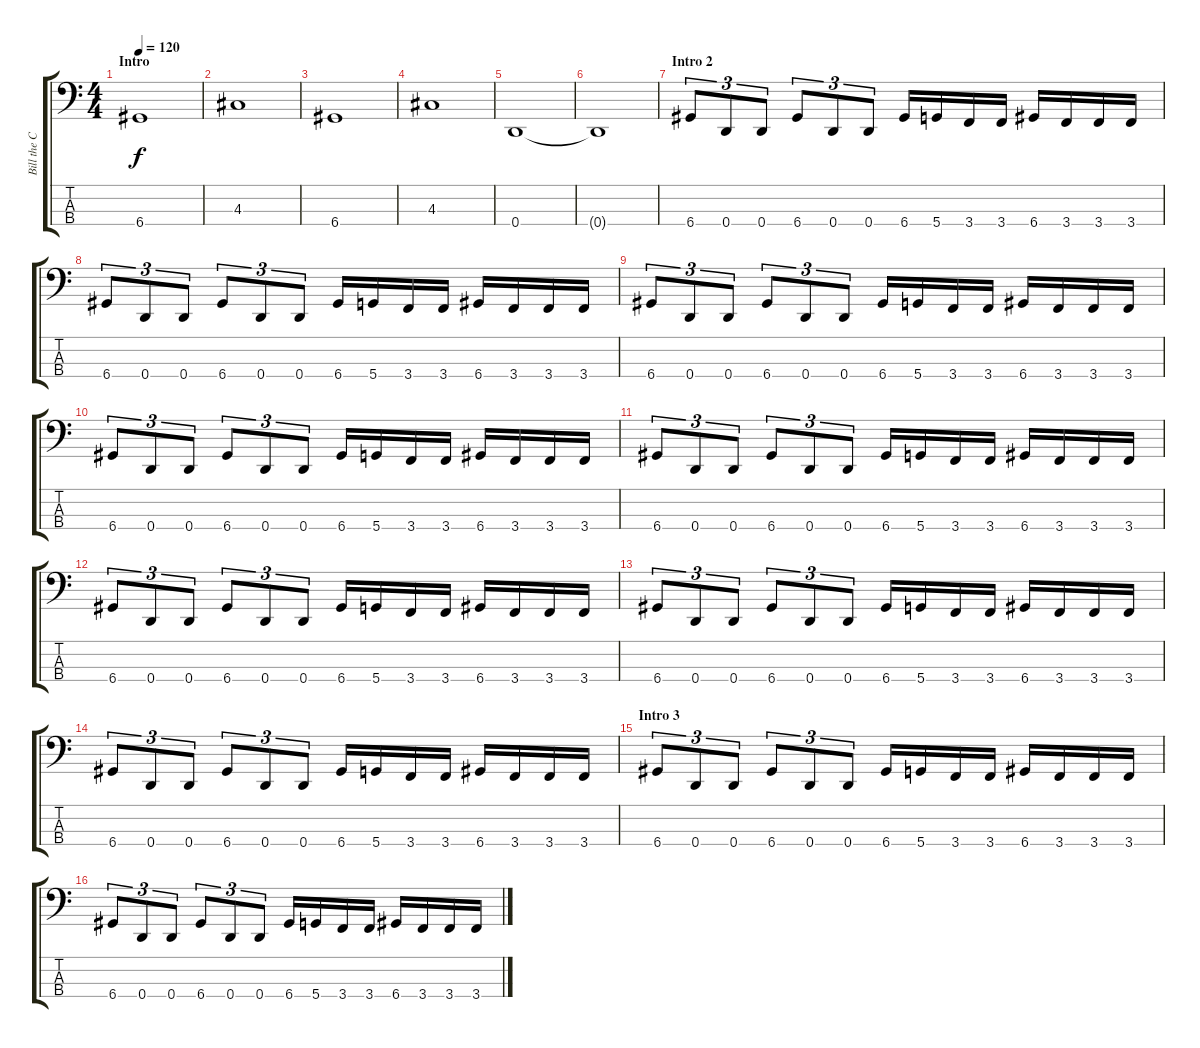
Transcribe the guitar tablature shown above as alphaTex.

\track ("Bill the CM" "Bill the C") {instrument electricbassfinger}
\staff {score tabs}
\tuning (G2 D2 A1 D1) {hide}
\ts (4 4)
\section ("" "Intro")
\tempo 120
\clef f4
\ks c
6.4.1{dy f instrument electricbassfinger} |
4.3.1 |
6.4.1 |
4.3.1 |
0.4.1 |
0.4{t}.1 |
\section ("" "Intro 2")
6.4.8{tu (3 2)} 0.4.8{tu (3 2)} 0.4.8{tu (3 2)} 6.4.8{tu (3 2)} 0.4.8{tu (3 2)} 0.4.8{tu (3 2)} 6.4.16 5.4.16 3.4.16 3.4.16 6.4.16 3.4.16 3.4.16 3.4.16 |
6.4.8{tu (3 2)} 0.4.8{tu (3 2)} 0.4.8{tu (3 2)} 6.4.8{tu (3 2)} 0.4.8{tu (3 2)} 0.4.8{tu (3 2)} 6.4.16 5.4.16 3.4.16 3.4.16 6.4.16 3.4.16 3.4.16 3.4.16 |
6.4.8{tu (3 2)} 0.4.8{tu (3 2)} 0.4.8{tu (3 2)} 6.4.8{tu (3 2)} 0.4.8{tu (3 2)} 0.4.8{tu (3 2)} 6.4.16 5.4.16 3.4.16 3.4.16 6.4.16 3.4.16 3.4.16 3.4.16 |
6.4.8{tu (3 2)} 0.4.8{tu (3 2)} 0.4.8{tu (3 2)} 6.4.8{tu (3 2)} 0.4.8{tu (3 2)} 0.4.8{tu (3 2)} 6.4.16 5.4.16 3.4.16 3.4.16 6.4.16 3.4.16 3.4.16 3.4.16 |
6.4.8{tu (3 2)} 0.4.8{tu (3 2)} 0.4.8{tu (3 2)} 6.4.8{tu (3 2)} 0.4.8{tu (3 2)} 0.4.8{tu (3 2)} 6.4.16 5.4.16 3.4.16 3.4.16 6.4.16 3.4.16 3.4.16 3.4.16 |
6.4.8{tu (3 2)} 0.4.8{tu (3 2)} 0.4.8{tu (3 2)} 6.4.8{tu (3 2)} 0.4.8{tu (3 2)} 0.4.8{tu (3 2)} 6.4.16 5.4.16 3.4.16 3.4.16 6.4.16 3.4.16 3.4.16 3.4.16 |
6.4.8{tu (3 2)} 0.4.8{tu (3 2)} 0.4.8{tu (3 2)} 6.4.8{tu (3 2)} 0.4.8{tu (3 2)} 0.4.8{tu (3 2)} 6.4.16 5.4.16 3.4.16 3.4.16 6.4.16 3.4.16 3.4.16 3.4.16 |
6.4.8{tu (3 2)} 0.4.8{tu (3 2)} 0.4.8{tu (3 2)} 6.4.8{tu (3 2)} 0.4.8{tu (3 2)} 0.4.8{tu (3 2)} 6.4.16 5.4.16 3.4.16 3.4.16 6.4.16 3.4.16 3.4.16 3.4.16 |
\section ("" "Intro 3")
6.4.8{tu (3 2)} 0.4.8{tu (3 2)} 0.4.8{tu (3 2)} 6.4.8{tu (3 2)} 0.4.8{tu (3 2)} 0.4.8{tu (3 2)} 6.4.16 5.4.16 3.4.16 3.4.16 6.4.16 3.4.16 3.4.16 3.4.16 |
6.4.8{tu (3 2)} 0.4.8{tu (3 2)} 0.4.8{tu (3 2)} 6.4.8{tu (3 2)} 0.4.8{tu (3 2)} 0.4.8{tu (3 2)} 6.4.16 5.4.16 3.4.16 3.4.16 6.4.16 3.4.16 3.4.16 3.4.16
